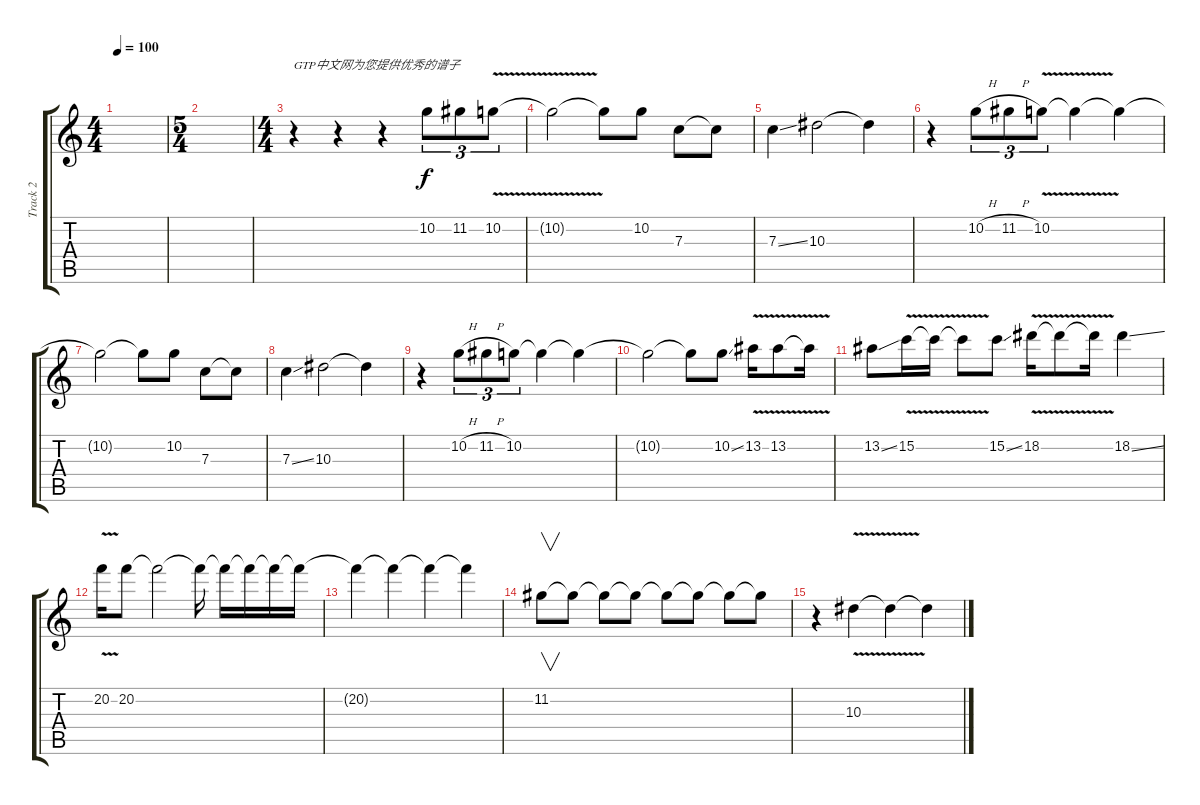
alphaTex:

\track ("Track 2" "Track 2") {instrument overdrivenguitar}
\staff {score tabs}
\tuning (D4 A3 F3 C3 G2 D2) {hide}
\ts (4 4)
\tempo 100
\tempo 85
\tempo 100
\clef g2
\ks c
|
\ts (5 4)
|
\ts (4 4)
r.4{txt "GTP中文网为您提供优秀的谱子"} r.4 r.4 10.2.8{tu (3 2)} 11.2.8{tu (3 2)} 10.2{v}.8{tu (3 2)} |
10.2{t}.2 10.2{t}.8 10.2.8 7.3.8 7.3{t}.8 |
7.3{ss}.4 10.3.2 10.3{t}.4 |
r.4 10.2{h}.8{tu (3 2)} 11.2{h}.8{tu (3 2)} 10.2{v}.8{tu (3 2)} 10.2{t}.4 10.2{t}.4 |
10.2{t}.2 10.2{t}.8 10.2.8 7.3.8 7.3{t}.8 |
7.3{ss}.4 10.3.2 10.3{t}.4 |
r.4 10.2{h}.8{tu (3 2)} 11.2{h}.8{tu (3 2)} 10.2.8{tu (3 2)} 10.2{t}.4 10.2{t}.4 |
10.2{t}.2 10.2{t}.8 10.2{ss}.8 13.2{v}.16 13.2{v}.8 13.2{t}.16 |
13.2{ss}.8 15.2{v}.16 15.2{v t}.16 15.2{t}.8 15.2{ss}.8 18.2{v}.16 18.2{v t}.8 18.2{t}.16 18.2{ss}.4 |
20.2{v}.16 20.2.8 20.2{t}.2 20.2{t}.16{volume 9} 20.2{t}.16 20.2{t}.16{volume 7} 20.2{t}.16 20.2{t}.16{volume 3} |
20.2{t}.4{volume 2} 20.2{t}.4{volume 1} 20.2{t}.4{volume 0} 20.2{t}.4 |
11.2.8{v volume 16} 11.2{t}.8 11.2{t}.8 11.2{t}.8 11.2{t}.8 11.2{t}.8 11.2{t}.8 11.2{t}.8 |
r.4 10.3{v}.4 10.3{t}.4 10.3{t}.4
